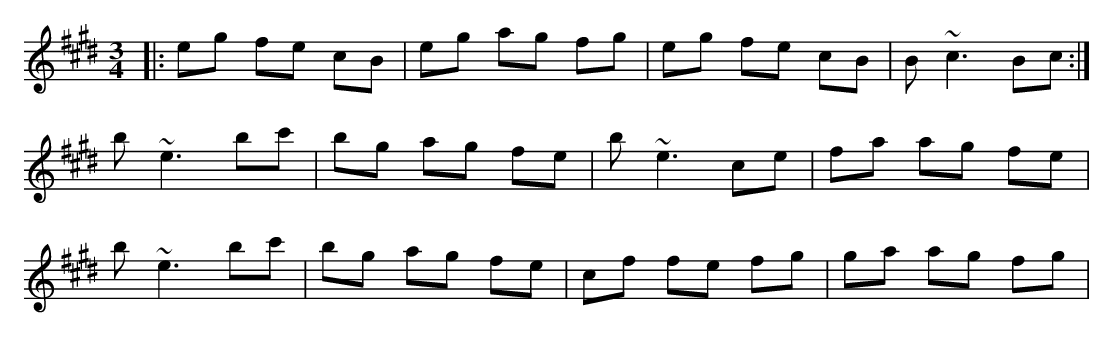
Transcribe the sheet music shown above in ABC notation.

X:1
M:3/4
K:E
|:eg fe cB|eg ag fg|eg fe cB|B~c3Bc:|
b~e3bc'|bg ag fe|b~e3ce|fa ag fe|
b~e3bc'|bg ag fe|cf fe fg|ga ag fg|
